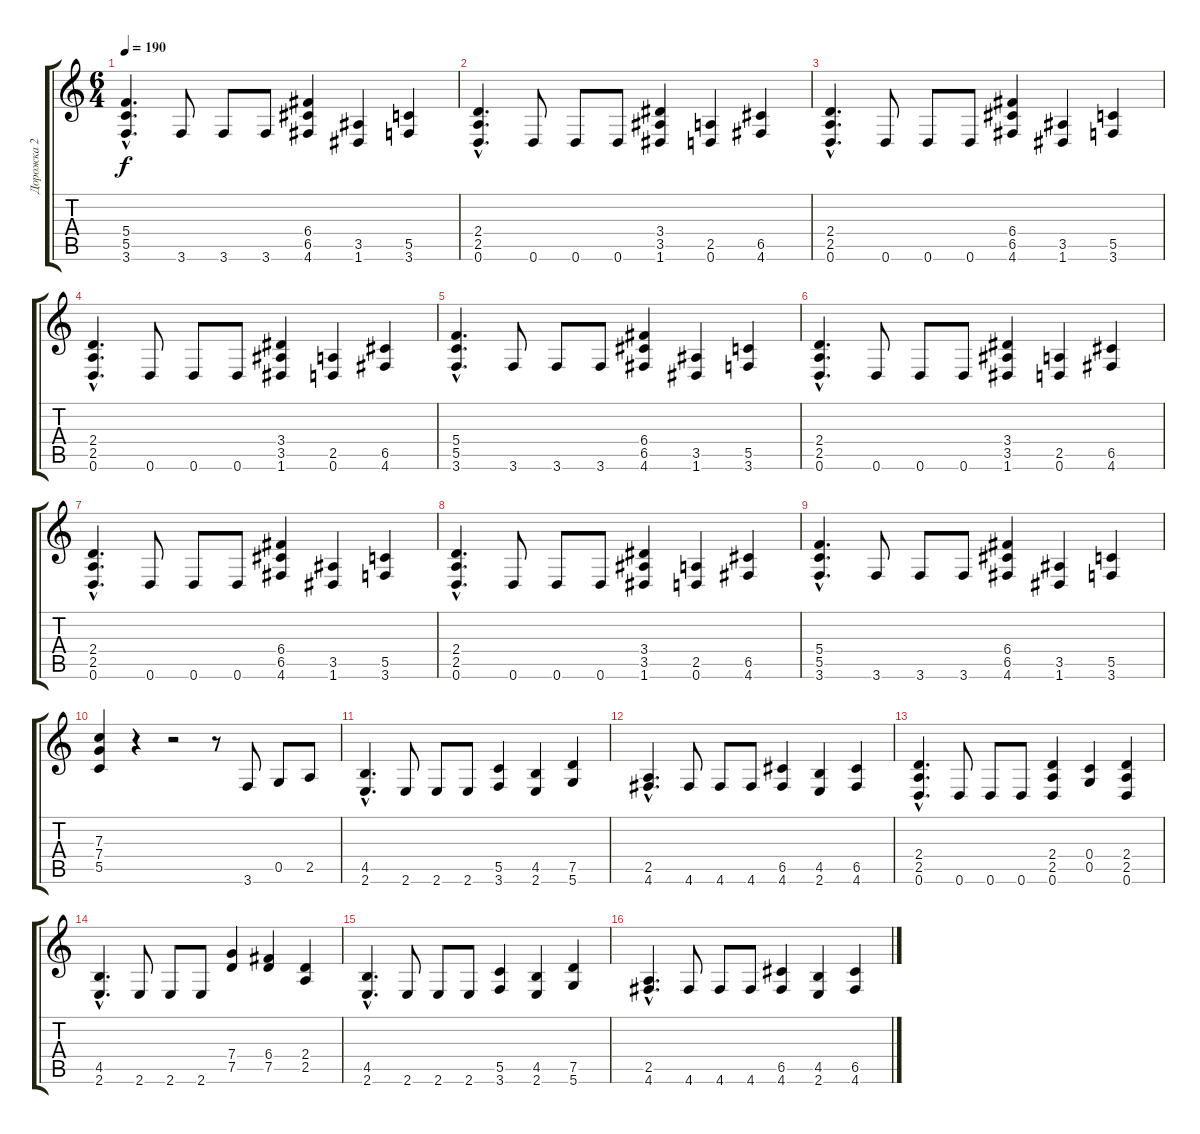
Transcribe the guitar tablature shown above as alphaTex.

\track ("Дорожка 2" "Дорожка 2") {instrument overdrivenguitar}
\staff {score tabs}
\tuning (D4 A3 F3 C3 G2 D2) {hide}
\ts (6 4)
\tempo 190
\clef g2
\ks c
(5.4{hac} 5.5{hac} 3.6{hac}).4{d dy f} 3.6.8 3.6.8 3.6.8 (6.4 6.5 4.6).4 (3.5 1.6).4 (5.5 3.6).4 |
(2.4{hac} 2.5{hac} 0.6{hac}).4{d} 0.6.8 0.6.8 0.6.8 (3.4 3.5 1.6).4 (2.5 0.6).4 (6.5 4.6).4 |
(2.4{hac} 2.5{hac} 0.6{hac}).4{d} 0.6.8 0.6.8 0.6.8 (6.4 6.5 4.6).4 (3.5 1.6).4 (5.5 3.6).4 |
(2.4{hac} 2.5{hac} 0.6{hac}).4{d} 0.6.8 0.6.8 0.6.8 (3.4 3.5 1.6).4 (2.5 0.6).4 (6.5 4.6).4 |
(5.4{hac} 5.5{hac} 3.6{hac}).4{d} 3.6.8 3.6.8 3.6.8 (6.4 6.5 4.6).4 (3.5 1.6).4 (5.5 3.6).4 |
(2.4{hac} 2.5{hac} 0.6{hac}).4{d} 0.6.8 0.6.8 0.6.8 (3.4 3.5 1.6).4 (2.5 0.6).4 (6.5 4.6).4 |
(2.4{hac} 2.5{hac} 0.6{hac}).4{d} 0.6.8 0.6.8 0.6.8 (6.4 6.5 4.6).4 (3.5 1.6).4 (5.5 3.6).4 |
(2.4{hac} 2.5{hac} 0.6{hac}).4{d} 0.6.8 0.6.8 0.6.8 (3.4 3.5 1.6).4 (2.5 0.6).4 (6.5 4.6).4 |
(5.4{hac} 5.5{hac} 3.6{hac}).4{d} 3.6.8 3.6.8 3.6.8 (6.4 6.5 4.6).4 (3.5 1.6).4 (5.5 3.6).4 |
(7.3 7.4 5.5).4 r.4 r.2 r.8 3.6.8 0.5.8 2.5.8 |
(4.5{hac} 2.6{hac}).4{d} 2.6.8 2.6.8 2.6.8 (5.5 3.6).4 (4.5 2.6).4 (7.5 5.6).4 |
(2.5{hac} 4.6{hac}).4{d} 4.6.8 4.6.8 4.6.8 (6.5 4.6).4 (4.5 2.6).4 (6.5 4.6).4 |
(2.4{hac} 2.5{hac} 0.6{hac}).4{d} 0.6.8 0.6.8 0.6.8 (2.4 2.5 0.6).4 (0.4 0.5).4 (2.4 2.5 0.6).4 |
(4.5{hac} 2.6{hac}).4{d} 2.6.8 2.6.8 2.6.8 (7.4 7.5).4 (6.4 7.5).4 (2.4 2.5).4 |
(4.5{hac} 2.6{hac}).4{d} 2.6.8 2.6.8 2.6.8 (5.5 3.6).4 (4.5 2.6).4 (7.5 5.6).4 |
(2.5{hac} 4.6{hac}).4{d} 4.6.8 4.6.8 4.6.8 (6.5 4.6).4 (4.5 2.6).4 (6.5 4.6).4
